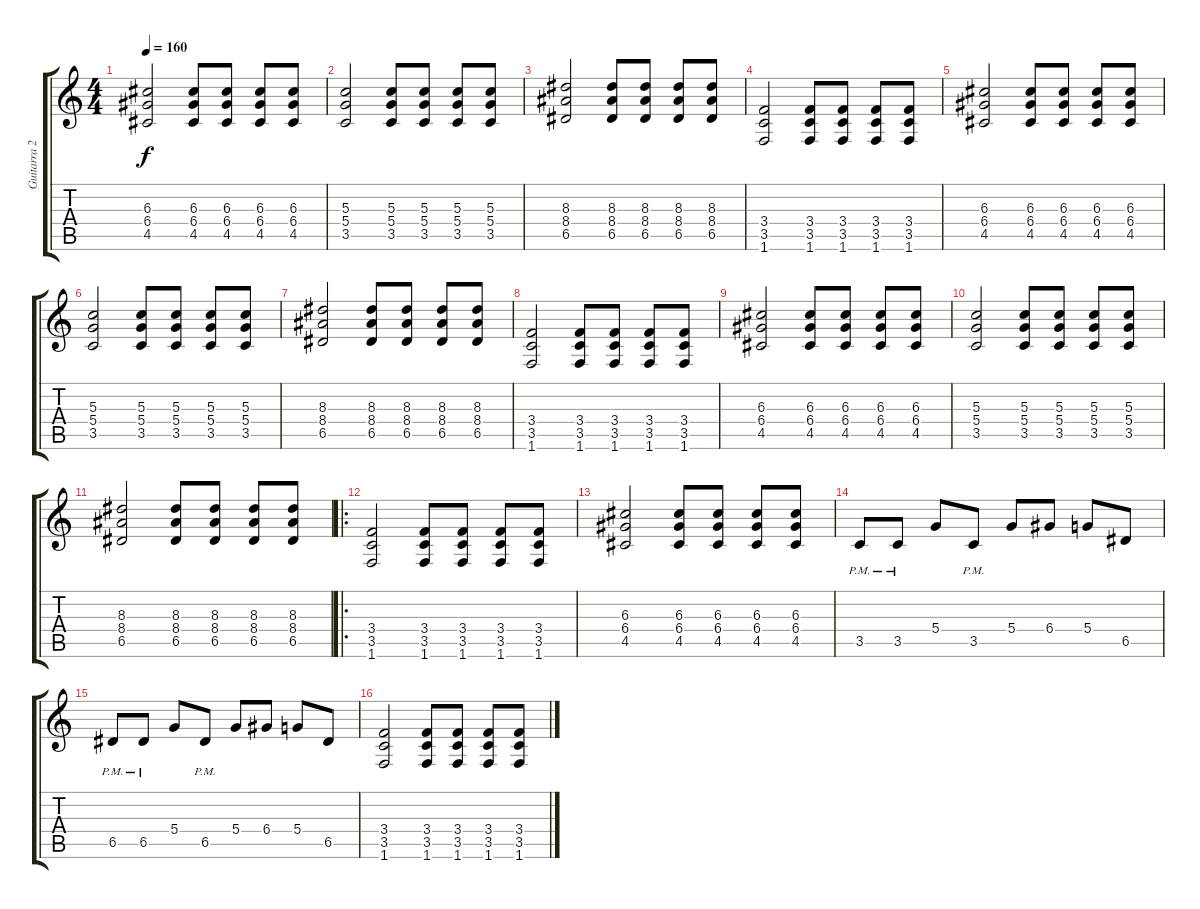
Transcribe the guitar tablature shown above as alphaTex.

\track ("Guitarra 2" "Guitarra 2") {instrument distortionguitar}
\staff {score tabs}
\tuning (E4 B3 G3 D3 A2 E2) {hide}
\ts (4 4)
\tempo 160
\clef g2
\ks c
(6.3 6.4 4.5).2{dy f} (6.3 6.4 4.5).8 (6.3 6.4 4.5).8 (6.3 6.4 4.5).8 (6.3 6.4 4.5).8 |
(5.3 5.4 3.5).2 (5.3 5.4 3.5).8 (5.3 5.4 3.5).8 (5.3 5.4 3.5).8 (5.3 5.4 3.5).8 |
(8.3 8.4 6.5).2 (8.3 8.4 6.5).8 (8.3 8.4 6.5).8 (8.3 8.4 6.5).8 (8.3 8.4 6.5).8 |
(3.4 3.5 1.6).2 (3.4 3.5 1.6).8 (3.4 3.5 1.6).8 (3.4 3.5 1.6).8 (3.4 3.5 1.6).8 |
(6.3 6.4 4.5).2 (6.3 6.4 4.5).8 (6.3 6.4 4.5).8 (6.3 6.4 4.5).8 (6.3 6.4 4.5).8 |
(5.3 5.4 3.5).2 (5.3 5.4 3.5).8 (5.3 5.4 3.5).8 (5.3 5.4 3.5).8 (5.3 5.4 3.5).8 |
(8.3 8.4 6.5).2 (8.3 8.4 6.5).8 (8.3 8.4 6.5).8 (8.3 8.4 6.5).8 (8.3 8.4 6.5).8 |
(3.4 3.5 1.6).2 (3.4 3.5 1.6).8 (3.4 3.5 1.6).8 (3.4 3.5 1.6).8 (3.4 3.5 1.6).8 |
(6.3 6.4 4.5).2 (6.3 6.4 4.5).8 (6.3 6.4 4.5).8 (6.3 6.4 4.5).8 (6.3 6.4 4.5).8 |
(5.3 5.4 3.5).2 (5.3 5.4 3.5).8 (5.3 5.4 3.5).8 (5.3 5.4 3.5).8 (5.3 5.4 3.5).8 |
(8.3 8.4 6.5).2 (8.3 8.4 6.5).8 (8.3 8.4 6.5).8 (8.3 8.4 6.5).8 (8.3 8.4 6.5).8 |
\ro
(3.4 3.5 1.6).2 (3.4 3.5 1.6).8 (3.4 3.5 1.6).8 (3.4 3.5 1.6).8 (3.4 3.5 1.6).8 |
(6.3 6.4 4.5).2 (6.3 6.4 4.5).8 (6.3 6.4 4.5).8 (6.3 6.4 4.5).8 (6.3 6.4 4.5).8 |
3.5{pm}.8 3.5{pm}.8 5.4.8 3.5{pm}.8 5.4.8 6.4.8 5.4.8 6.5.8 |
6.5{pm}.8 6.5{pm}.8 5.4.8 6.5{pm}.8 5.4.8 6.4.8 5.4.8 6.5.8 |
(3.4 3.5 1.6).2 (3.4 3.5 1.6).8 (3.4 3.5 1.6).8 (3.4 3.5 1.6).8 (3.4 3.5 1.6).8
